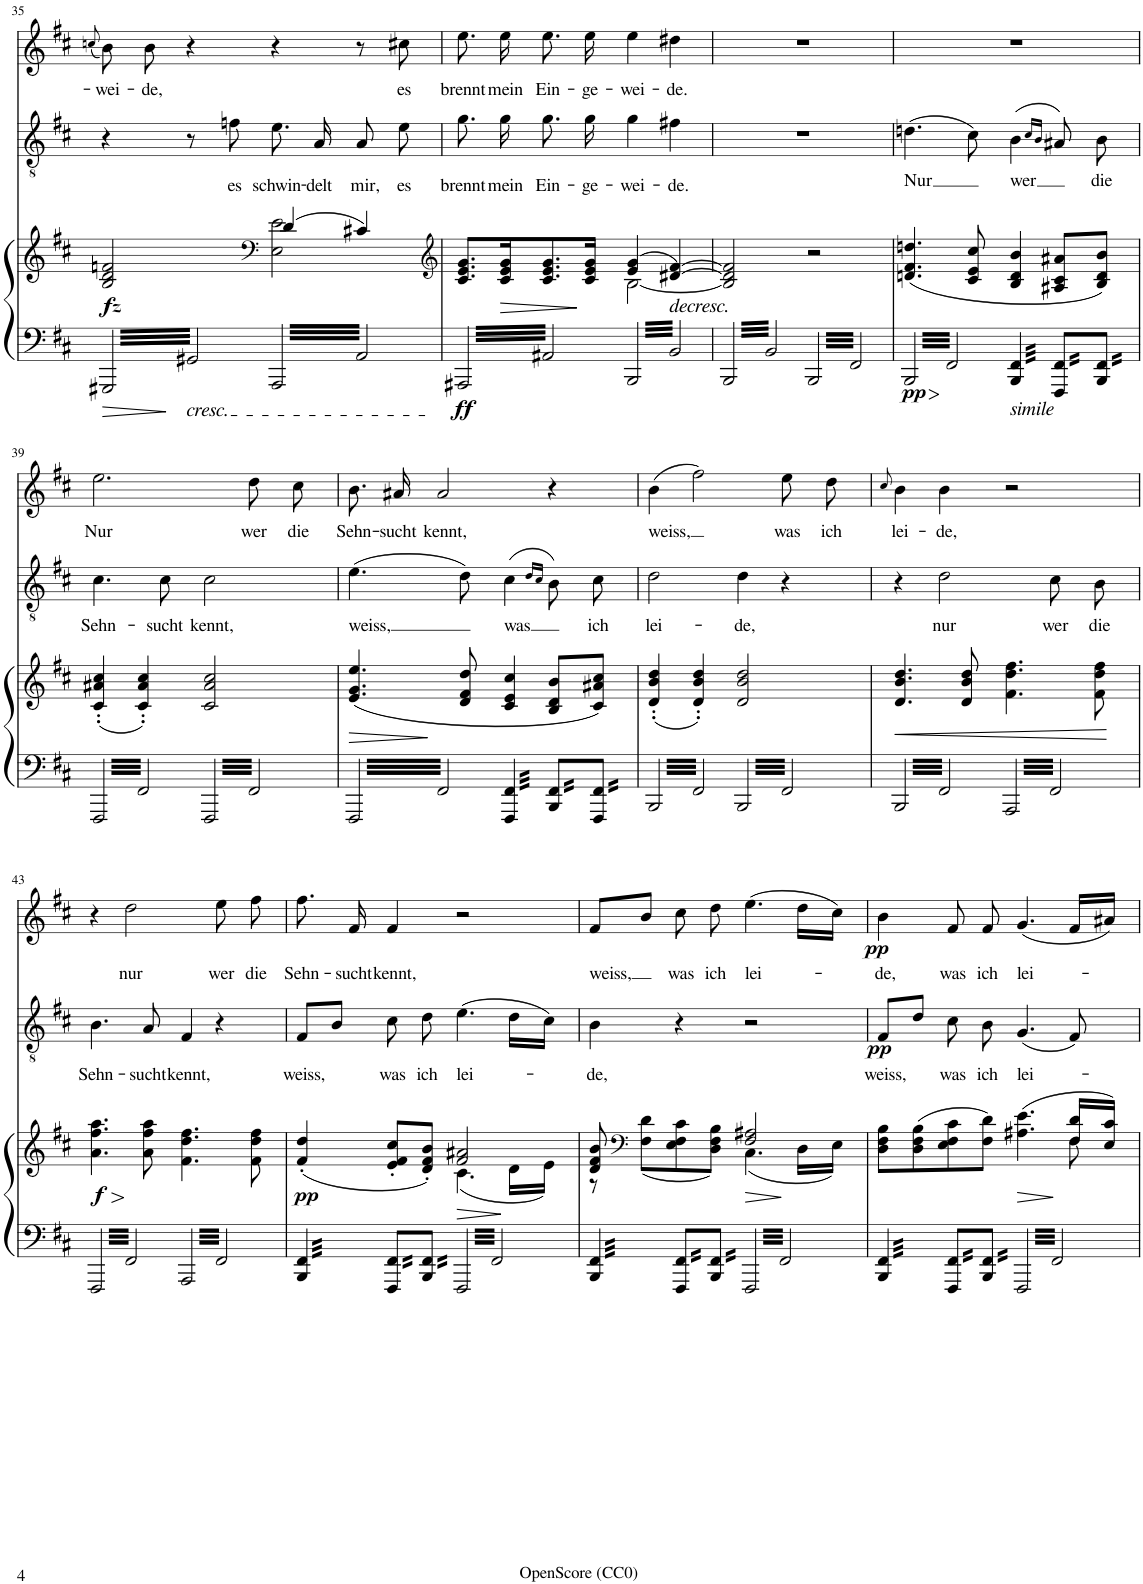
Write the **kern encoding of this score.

**kern	**kern	**dynam	**kern	**text	**dynam	**kern	**text	**dynam
*part3	*part3	*part3	*part2	*part2	*part2	*part1	*part1	*part1
*staff4	*staff3	*staff3/4	*staff2	*staff2	*staff2	*staff1	*staff1	*staff1
*I"Pianoforte	*	*	*I"Harfner	*	*	*I"Mignon	*	*
*I'Pno	*	*	*	*	*	*	*	*
!!LO:PB:g=z
*clefF4	*clefG2	*	*clefGv2	*	*	*clefG2	*	*
*	*	*	*Trd1c2	*	*	*	*	*
*k[f#c#]	*k[f#c#]	*	*k[f#c#]	*	*	*k[f#c#]	*	*
*M2/2	*M2/2	*	*M2/2	*	*	*M2/2	*	*
*met(c|)	*met(c|)	*	*met(c|)	*	*	*met(c|)	*	*
=35	=35	=35	=35	=35	=35	=35	=35	=35
.	.	.	.	.	.	(8qccn/	.	.
*	*^	*	*	*	*	*	*	*
!	!	!	!LO:DY:b	!	!	!	!	!LO:LY:b	!
6.GGG#X/	2B/ 2d/ 2fn/	2ryy	fz	4r	.	.	8b\)	-wei-	.
!	!	!	!	!	!	!	!	!LO:LY:b	!
.	.	.	.	.	.	.	8b\	-de,	.
!LO:TX:b:i:t=cresc.	!	!	!	!	!	!	!	!	!
6.GG#X/	.	.	.	8r	.	.	4r	.	.
!	!	!	!	!	!LO:LY:b	!	!	!	!
.	.	.	.	8fn\	es	.	.	.	.
*	*clefF4	*	*	*	*	*	*	*	*
!	!	!	!	!	!LO:LY:b	!	!	!	!
6.AAA/	(4d/	2E\ 2e\	.	8.e\	schwin-	.	4r	.	.
!	!	!	!	!	!LO:LY:b	!	!	!	!
.	.	.	.	16A/	-delt	.	.	.	.
!	!	!	!	!	!LO:LY:b	!	!	!	!
6.AA/	4c#X/)	.	.	8A/	mir,	.	8r	.	.
!	!	!	!	!	!LO:LY:b	!	!	!LO:LY:b	!
.	.	.	.	8e\	es	.	8cc#X\	es	.
=36	=36	=36	=36	=36	=36	=36	=36	=36	=36
*	*clefG2	*	*	*	*	*	*	*	*
!	!	!	!LO:DY:b=2	!	!LO:LY:b	!	!	!LO:LY:b	!
6.AAA#X/	8.c#/ 8.e/ 8.g/L	2ryy	ff	8.g\	brennt	.	8.ee\	brennt	.
!	!	!	!LO:HP:b	!	!LO:LY:b	!	!	!LO:LY:b	!
.	16c#/ 16e/ 16g/K	.	>	16g\	mein	.	16ee\	mein	.
!	!	!	!	!	!LO:LY:b	!	!	!LO:LY:b	!
6.AA#X/	8.c#/ 8.e/ 8.g/	.	.	8.g\	Ein-	.	8.ee\	Ein-	.
!	!	!	!	!	!LO:LY:b	!	!	!LO:LY:b	!
.	16c#/ 16e/ 16g/Jk	.	]	16g\	-ge-	.	16ee\	-ge-	.
!	!	!	!	!	!LO:LY:b	!	!	!LO:LY:b	!
6.BBB/	(4e/ 4g/	[2B\	.	4g\	-wei-	.	4ee\	-wei-	.
!	!LO:TX:b:i:t=decresc.	!	!	!	!	!	!	!	!
!	!	!	!	!	!LO:LY:b	!	!	!LO:LY:b	!
6.BB/	[4d#X/ [4f#/)	.	.	4f#X\	-de.	.	4dd#X\	-de.	.
*	*v	*v	*	*	*	*	*	*	*
=37	=37	=37	=37	=37	=37	=37	=37	=37
6.BBB/	2B/] 2d#/] 2f#/]	.	1r	.	.	1r	.	.
6.BB/	.	.	.	.	.	.	.	.
6.BBB/	2r	.	.	.	.	.	.	.
6.FF#/	.	.	.	.	.	.	.	.
=38	=38	=38	=38	=38	=38	=38	=38	=38
!	!	!LO:DY:b=2	!	!LO:LY:b	!	!	!	!
6.BBB/	(4.dn/ 4.f#/ 4.ddn/	pp	(4.dn\	Nur	.	1r	.	.
6.FF#/	.	.	.	.	.	.	.	.
.	8c#/ 8e/ 8cc#/	.	8c#\)	.	.	.	.	.
!LO:TX:b:i:t=simile	!	!	!	!	!	!	!	!
!	!	!	!	!LO:LY:b	!	!	!	!
*tremolo	*	*	*	*	*	*	*	*
32BBB/ 32FF#/LLL	4B/ 4d/ 4b/	.	(4B\	wer	.	.	.	.
32BBB/ 32FF#/	.	.	.	.	.	.	.	.
32BBB/ 32FF#/	.	.	.	.	.	.	.	.
32BBB/ 32FF#/	.	.	.	.	.	.	.	.
32BBB/ 32FF#/	.	.	.	.	.	.	.	.
32BBB/ 32FF#/	.	.	.	.	.	.	.	.
32BBB/ 32FF#/	.	.	.	.	.	.	.	.
32BBB/ 32FF#/JJJ	.	.	.	.	.	.	.	.
.	.	.	16qc#/LL	.	.	.	.	.
.	.	.	16qB/JJ	.	.	.	.	.
32FFF#/ 32FF#/LLL	8A#X/ 8c#/ 8a#X/L	.	8A#X/)	.	.	.	.	.
32FFF#/ 32FF#/	.	.	.	.	.	.	.	.
32FFF#/ 32FF#/	.	.	.	.	.	.	.	.
32FFF#/ 32FF#/	.	.	.	.	.	.	.	.
!	!	!	!	!LO:LY:b	!	!	!	!
32BBB/ 32FF#/	8B/ 8d/ 8b/J)	.	8B\	die	.	.	.	.
32BBB/ 32FF#/	.	.	.	.	.	.	.	.
32BBB/ 32FF#/	.	.	.	.	.	.	.	.
32BBB/ 32FF#/JJJ	.	.	.	.	.	.	.	.
*Xtremolo	*	*	*	*	*	*	*	*
!!LO:LB:g=z
=39	=39	=39	=39	=39	=39	=39	=39	=39
!	!	!	!	!LO:LY:b	!	!	!LO:LY:b	!
6.FFF#/	(4c#/' 4a#X/' 4cc#/'	.	4.c#\	Sehn-	.	2.ee\	Nur	.
6.FF#/	4c#/' 4a#/' 4cc#/')	.	.	.	.	.	.	.
!	!	!	!	!LO:LY:b	!	!	!	!
.	.	.	8c#\	-sucht	.	.	.	.
!	!	!	!	!LO:LY:b	!	!	!	!
6.FFF#/	2c#/ 2a#/ 2cc#/	.	2c#\	kennt,	.	.	.	.
!	!	!	!	!	!	!	!LO:LY:b	!
6.FF#/	.	.	.	.	.	8dd\	wer	.
!	!	!	!	!	!	!	!LO:LY:b	!
.	.	.	.	.	.	8cc#\	die	.
=40	=40	=40	=40	=40	=40	=40	=40	=40
!	!	!LO:HP:b	!	!LO:LY:b	!	!	!LO:LY:b	!
6.FFF#/	(4.e/ 4.g/ 4.ee/	>	(4.e\	weiss,	.	8.b\	Sehn-	.
!	!	!	!	!	!	!	!LO:LY:b	!
.	.	.	.	.	.	16a#X/	-sucht	.
!	!	!	!	!	!	!	!LO:LY:b	!
6.FF#/	.	.	.	.	.	2a#/	kennt,	.
.	8d/ 8f#/ 8dd/	]	8d\)	.	.	.	.	.
!	!	!	!	!LO:LY:b	!	!	!	!
*tremolo	*	*	*	*	*	*	*	*
32FFF#/ 32FF#/LLL	4c#/ 4e/ 4cc#/	.	(4c#\	was	.	.	.	.
32FFF#/ 32FF#/	.	.	.	.	.	.	.	.
32FFF#/ 32FF#/	.	.	.	.	.	.	.	.
32FFF#/ 32FF#/	.	.	.	.	.	.	.	.
32FFF#/ 32FF#/	.	.	.	.	.	.	.	.
32FFF#/ 32FF#/	.	.	.	.	.	.	.	.
32FFF#/ 32FF#/	.	.	.	.	.	.	.	.
32FFF#/ 32FF#/JJJ	.	.	.	.	.	.	.	.
.	.	.	16qd/LL	.	.	.	.	.
.	.	.	16qc#/JJ	.	.	.	.	.
32BBB/ 32FF#/LLL	8B/ 8d/ 8b/L	.	8B\)	.	.	4r	.	.
32BBB/ 32FF#/	.	.	.	.	.	.	.	.
32BBB/ 32FF#/	.	.	.	.	.	.	.	.
32BBB/ 32FF#/	.	.	.	.	.	.	.	.
!	!	!	!	!LO:LY:b	!	!	!	!
32FFF#/ 32FF#/	8c#/ 8a#X/ 8cc#/J)	.	8c#\	ich	.	.	.	.
32FFF#/ 32FF#/	.	.	.	.	.	.	.	.
32FFF#/ 32FF#/	.	.	.	.	.	.	.	.
32FFF#/ 32FF#/JJJ	.	.	.	.	.	.	.	.
*Xtremolo	*	*	*	*	*	*	*	*
=41	=41	=41	=41	=41	=41	=41	=41	=41
!	!	!	!	!LO:LY:b	!	!	!LO:LY:b	!
6.BBB/	(4d/' 4b/' 4dd/'	.	2d\	lei-	.	(4b\	weiss,	.
6.FF#/	4d/' 4b/' 4dd/')	.	.	.	.	2ff#\)	.	.
!	!	!	!	!LO:LY:b	!	!	!	!
6.BBB/	2d/ 2b/ 2dd/	.	4d\	-de,	.	.	.	.
!	!	!	!	!	!	!	!LO:LY:b	!
6.FF#/	.	.	4r	.	.	8ee\	was	.
!	!	!	!	!	!	!	!LO:LY:b	!
.	.	.	.	.	.	8dd\	ich	.
=42	=42	=42	=42	=42	=42	=42	=42	=42
.	.	.	.	.	.	8qcc#/	.	.
!	!	!LO:HP:b	!	!	!	!	!LO:LY:b	!
6.BBB/	4.d/ 4.b/ 4.dd/	<	4r	.	.	4b\	lei-	.
!	!	!	!	!LO:LY:b	!	!	!LO:LY:b	!
6.FF#/	.	.	2d\	nur	.	4b\	-de,	.
.	8d/ 8b/ 8dd/	.	.	.	.	.	.	.
6.AAA/	4.f#\ 4.dd\ 4.ff#\	.	.	.	.	2r	.	.
!	!	!	!	!LO:LY:b	!	!	!	!
6.FF#/	.	.	8c#\	wer	.	.	.	.
!	!	!	!	!LO:LY:b	!	!	!	!
.	8f#\ 8dd\ 8ff#\	.	8B\	die	.	.	.	.
.	.	[	.	.	.	.	.	.
!!LO:LB:g=z
=43	=43	=43	=43	=43	=43	=43	=43	=43
!	!	!LO:HP:b	!	!LO:LY:b	!	!	!	!
!	!	!LO:DY:n=1:b	!	!	!	!	!	!
6.FFF#/	4.a\ 4.ff#\ 4.aa\	> f	4.B\	Sehn-	.	4r	.	.
!	!	!	!	!	!	!	!LO:LY:b	!
6.FF#/	.	.	.	.	.	2dd\	nur	.
!	!	!	!	!LO:LY:b	!	!	!	!
.	8a\ 8ff#\ 8aa\	]	8A/	-sucht	.	.	.	.
!	!	!	!	!LO:LY:b	!	!	!	!
6.AAA/	4.f#\ 4.dd\ 4.ff#\	.	4F#/	kennt,	.	.	.	.
!	!	!	!	!	!	!	!LO:LY:b	!
6.FF#/	.	.	4r	.	.	8ee\	wer	.
!	!	!	!	!	!	!	!LO:LY:b	!
.	8f#\ 8dd\ 8ff#\	.	.	.	.	8ff#\	die	.
=44	=44	=44	=44	=44	=44	=44	=44	=44
*	*^	*	*	*	*	*	*	*
!	!	!	!LO:DY:b	!	!LO:LY:b	!	!	!LO:LY:b	!
*tremolo	*	*	*	*	*	*	*	*	*
32BBB/ 32FF#/LLL	(4f#/'< 4dd/'<	2ryy	pp	8F#/L	weiss,	.	8.ff#\	Sehn-	.
32BBB/ 32FF#/	.	.	.	.	.	.	.	.	.
32BBB/ 32FF#/	.	.	.	.	.	.	.	.	.
32BBB/ 32FF#/	.	.	.	.	.	.	.	.	.
32BBB/ 32FF#/	.	.	.	8B/J	.	.	.	.	.
32BBB/ 32FF#/	.	.	.	.	.	.	.	.	.
!	!	!	!	!	!	!	!	!LO:LY:b	!
32BBB/ 32FF#/	.	.	.	.	.	.	16f#/	-sucht	.
32BBB/ 32FF#/JJJ	.	.	.	.	.	.	.	.	.
!	!	!	!	!	!LO:LY:b	!	!	!LO:LY:b	!
32FFF#/ 32FF#/LLL	8e/'< 8f#/'< 8cc#/'<L	.	.	8c#\	was	.	4f#/	kennt,	.
32FFF#/ 32FF#/	.	.	.	.	.	.	.	.	.
32FFF#/ 32FF#/	.	.	.	.	.	.	.	.	.
32FFF#/ 32FF#/	.	.	.	.	.	.	.	.	.
!	!	!	!	!	!LO:LY:b	!	!	!	!
32BBB/ 32FF#/	8d/'< 8f#/'< 8b/'<J)	.	.	8d\	ich	.	.	.	.
32BBB/ 32FF#/	.	.	.	.	.	.	.	.	.
32BBB/ 32FF#/	.	.	.	.	.	.	.	.	.
32BBB/ 32FF#/JJJ	.	.	.	.	.	.	.	.	.
*Xtremolo	*	*	*	*	*	*	*	*	*
!	!	!	!LO:HP:b	!	!LO:LY:b	!	!	!	!
6.FFF#/	2f#/ 2a#X/	(4.c#\	>	(4.e\	lei-	.	2r	.	.
6.FF#/	.	.	.	.	.	.	.	.	.
.	.	16d\LL	]	16d\LL	.	.	.	.	.
.	.	16e\JJ)	.	16c#\JJ)	.	.	.	.	.
=45	=45	=45	=45	=45	=45	=45	=45	=45	=45
!	!	!	!	!	!LO:LY:b	!	!	!LO:LY:b	!
*tremolo	*	*	*	*	*	*	*	*	*
32BBB/ 32FF#/LLL	8d/ 8f#/ 8b/	8r	.	4B\	-de,	.	8f#/L	weiss,	.
32BBB/ 32FF#/	.	.	.	.	.	.	.	.	.
32BBB/ 32FF#/	.	.	.	.	.	.	.	.	.
32BBB/ 32FF#/	.	.	.	.	.	.	.	.	.
*	*clefF4	*	*	*	*	*	*	*	*
32BBB/ 32FF#/	4.ryy	(8F#\ 8d\L	.	.	.	.	8b/J	.	.
32BBB/ 32FF#/	.	.	.	.	.	.	.	.	.
32BBB/ 32FF#/	.	.	.	.	.	.	.	.	.
32BBB/ 32FF#/JJJ	.	.	.	.	.	.	.	.	.
!	!	!	!	!	!	!	!	!LO:LY:b	!
32FFF#/ 32FF#/LLL	.	8E\ 8F#\ 8c#\	.	4r	.	.	8cc#\	was	.
32FFF#/ 32FF#/	.	.	.	.	.	.	.	.	.
32FFF#/ 32FF#/	.	.	.	.	.	.	.	.	.
32FFF#/ 32FF#/	.	.	.	.	.	.	.	.	.
!	!	!	!	!	!	!	!	!LO:LY:b	!
32BBB/ 32FF#/	.	8D\ 8F#\ 8B\J)	.	.	.	.	8dd\	ich	.
32BBB/ 32FF#/	.	.	.	.	.	.	.	.	.
32BBB/ 32FF#/	.	.	.	.	.	.	.	.	.
32BBB/ 32FF#/JJJ	.	.	.	.	.	.	.	.	.
*Xtremolo	*	*	*	*	*	*	*	*	*
!	!	!	!LO:HP:b	!	!	!	!	!LO:LY:b	!
6.FFF#/	2F#/ 2A#X/	(4.C#\	>	2r	.	.	(4.ee\	lei-	.
6.FF#/	.	.	.	.	.	.	.	.	.
.	.	16D\LL	]	.	.	.	16dd\LL	.	.
.	.	16E\JJ)	.	.	.	.	16cc#\JJ)	.	.
=46	=46	=46	=46	=46	=46	=46	=46	=46	=46
!	!	!	!	!	!LO:LY:b	!LO:DY:b	!	!LO:LY:b	!LO:DY:b
*tremolo	*	*	*	*	*	*	*	*	*
32BBB/ 32FF#/LLL	8D\ 8F#\ 8B\L	2ryy	.	8F#/L	weiss,	pp	4b\	-de,	pp
32BBB/ 32FF#/	.	.	.	.	.	.	.	.	.
32BBB/ 32FF#/	.	.	.	.	.	.	.	.	.
32BBB/ 32FF#/	.	.	.	.	.	.	.	.	.
32BBB/ 32FF#/	(8D\ 8F#\ 8B\	.	.	8d/J	.	.	.	.	.
32BBB/ 32FF#/	.	.	.	.	.	.	.	.	.
32BBB/ 32FF#/	.	.	.	.	.	.	.	.	.
32BBB/ 32FF#/JJJ	.	.	.	.	.	.	.	.	.
!	!	!	!	!	!LO:LY:b	!	!	!LO:LY:b	!
32FFF#/ 32FF#/LLL	8E\ 8F#\ 8c#\	.	.	8c#\	was	.	8f#/	was	.
32FFF#/ 32FF#/	.	.	.	.	.	.	.	.	.
32FFF#/ 32FF#/	.	.	.	.	.	.	.	.	.
32FFF#/ 32FF#/	.	.	.	.	.	.	.	.	.
!	!	!	!	!	!LO:LY:b	!	!	!LO:LY:b	!
32BBB/ 32FF#/	8F#\ 8d\J)	.	.	8B\	ich	.	8f#/	ich	.
32BBB/ 32FF#/	.	.	.	.	.	.	.	.	.
32BBB/ 32FF#/	.	.	.	.	.	.	.	.	.
32BBB/ 32FF#/JJJ	.	.	.	.	.	.	.	.	.
*Xtremolo	*	*	*	*	*	*	*	*	*
!	!	!	!LO:HP:b	!	!LO:LY:b	!	!	!LO:LY:b	!
6.FFF#/	(4.A#X\ 4.e\	4ryy	>	(4.G/	lei-	.	(4.g/	lei-	.
6.FF#/	.	8ryy	.	.	.	.	.	.	.
.	16F#/ 16d/LL	8F#\	]	8F#/)	.	.	16f#/LL	.	.
.	16E/ 16c#/JJ)	.	.	.	.	.	16a#X/JJ)	.	.
*	*v	*v	*	*	*	*	*	*	*
=	=	=	=	=	=	=	=	=
*-	*-	*-	*-	*-	*-	*-	*-	*-
